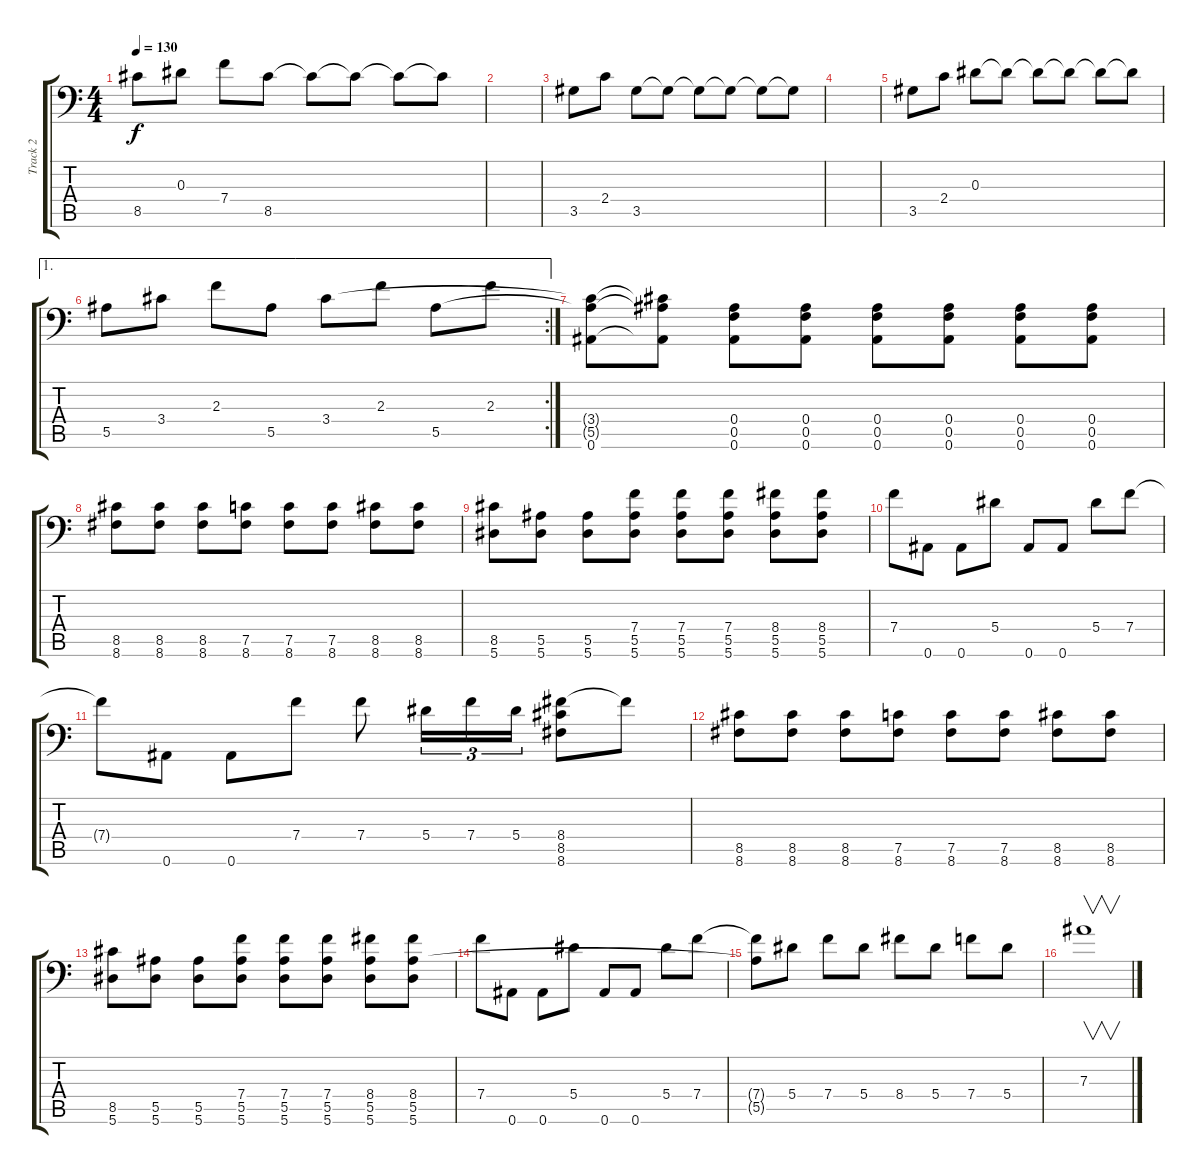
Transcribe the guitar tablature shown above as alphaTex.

\track ("Track 2" "Track 2") {instrument overdrivenguitar}
\staff {score tabs}
\tuning (C4 G3 Eb3 Bb2 F2 Bb1) {hide}
\ts (4 4)
\tempo 130
\clef f4
\ks c
8.5.8{dy f} 0.3.8 7.4.8 8.5.8 8.5{t}.8 8.5{t}.8 8.5{t}.8 8.5{t}.8 |
|
3.5.8 2.4.8 3.5.8 3.5{t}.8 3.5{t}.8 3.5{t}.8 3.5{t}.8 3.5{t}.8 |
|
3.5.8 2.4.8 0.3.8 0.3{t}.8 0.3{t}.8 0.3{t}.8 0.3{t}.8 0.3{t}.8 |
\ae 1
\rc 2
5.5.8 3.4.8 2.3.8 5.5.8 3.4.8 2.3.8 5.5.8 2.3.8 |
(3.4{t} 5.5{t} 0.6).8{volume 13 balance 8 instrument overdrivenguitar} (3.4{t} 5.5{t} 0.6{t}).8 (0.4 0.5 0.6).8 (0.4 0.5 0.6).8 (0.4 0.5 0.6).8 (0.4 0.5 0.6).8 (0.4 0.5 0.6).8 (0.4 0.5 0.6).8 |
(8.5 8.6).8 (8.5 8.6).8 (8.5 8.6).8 (7.5 8.6).8 (7.5 8.6).8 (7.5 8.6).8 (8.5 8.6).8 (8.5 8.6).8 |
(8.5 5.6).8 (5.5 5.6).8 (5.5 5.6).8 (7.4 5.5 5.6).8 (7.4 5.5 5.6).8 (7.4 5.5 5.6).8 (8.4 5.5 5.6).8 (8.4 5.5 5.6).8 |
7.4.8 0.6.8 0.6.8 5.4.8 0.6.8 0.6.8 5.4.8 7.4.8 |
7.4{t}.8 0.6.8 0.6.8 7.4.8 7.4.8 5.4.16{tu (3 2)} 7.4.16{tu (3 2)} 5.4.16{tu (3 2)} (8.4 8.5 8.6).8 8.4{t}.8 |
(8.5 8.6).8 (8.5 8.6).8 (8.5 8.6).8 (7.5 8.6).8 (7.5 8.6).8 (7.5 8.6).8 (8.5 8.6).8 (8.5 8.6).8 |
(8.5 5.6).8 (5.5 5.6).8 (5.5 5.6).8 (7.4 5.5 5.6).8 (7.4 5.5 5.6).8 (7.4 5.5 5.6).8 (8.4 5.5 5.6).8 (8.4 5.5 5.6).8 |
7.4.8 0.6.8 0.6.8 5.4.8 0.6.8 0.6.8 5.4.8 7.4.8 |
(7.4{t} 5.5{t}).8 5.4.8 7.4.8 5.4.8 8.4.8 5.4.8 7.4.8 5.4.8 |
7.3.1{v}
